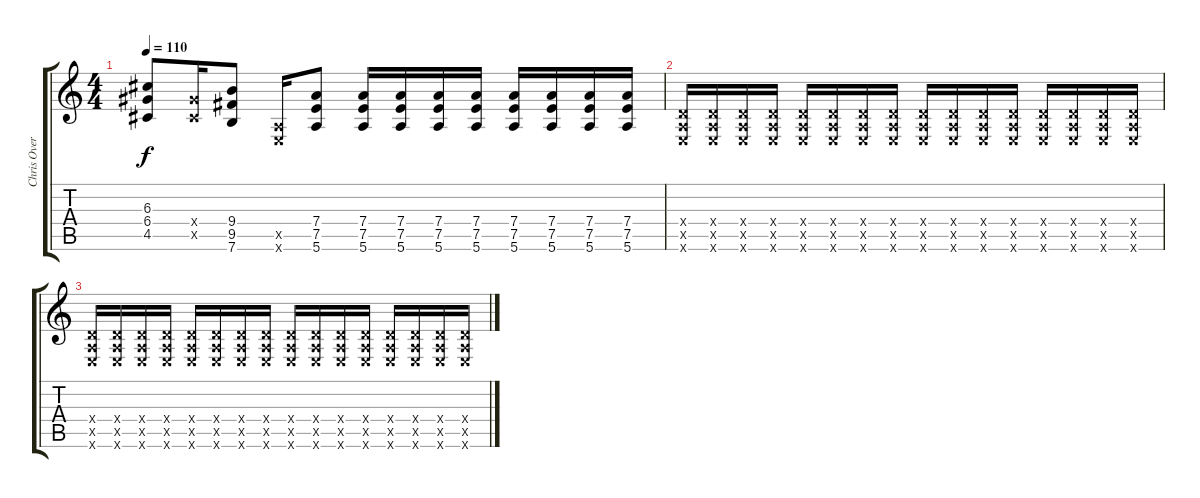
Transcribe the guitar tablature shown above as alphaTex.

\track ("Chris Overdub" "Chris Over") {instrument distortionguitar}
\staff {score tabs}
\tuning (E4 B3 G3 D3 A2 E2) {hide}
\ts (4 4)
\tempo 110
\clef g2
\ks c
(6.3 6.4 4.5).8{dy f} (6.4{x} 4.5{x}).16 (9.4 9.5 7.6).8 (0.5{x} 0.6{x}).16 (7.4 7.5 5.6).8 (7.4 7.5 5.6).16 (7.4 7.5 5.6).16 (7.4 7.5 5.6).16 (7.4 7.5 5.6).16 (7.4 7.5 5.6).16 (7.4 7.5 5.6).16 (7.4 7.5 5.6).16 (7.4 7.5 5.6).16 |
(0.4{x} 0.5{x} 0.6{x}).16 (0.4{x} 0.5{x} 0.6{x}).16 (0.4{x} 0.5{x} 0.6{x}).16 (0.4{x} 0.5{x} 0.6{x}).16 (0.4{x} 0.5{x} 0.6{x}).16 (0.4{x} 0.5{x} 0.6{x}).16 (0.4{x} 0.5{x} 0.6{x}).16 (0.4{x} 0.5{x} 0.6{x}).16 (0.4{x} 0.5{x} 0.6{x}).16 (0.4{x} 0.5{x} 0.6{x}).16 (0.4{x} 0.5{x} 0.6{x}).16 (0.4{x} 0.5{x} 0.6{x}).16 (0.4{x} 0.5{x} 0.6{x}).16 (0.4{x} 0.5{x} 0.6{x}).16 (0.4{x} 0.5{x} 0.6{x}).16 (0.4{x} 0.5{x} 0.6{x}).16 |
(0.4{x} 0.5{x} 0.6{x}).16 (0.4{x} 0.5{x} 0.6{x}).16 (0.4{x} 0.5{x} 0.6{x}).16 (0.4{x} 0.5{x} 0.6{x}).16 (0.4{x} 0.5{x} 0.6{x}).16 (0.4{x} 0.5{x} 0.6{x}).16 (0.4{x} 0.5{x} 0.6{x}).16 (0.4{x} 0.5{x} 0.6{x}).16 (0.4{x} 0.5{x} 0.6{x}).16 (0.4{x} 0.5{x} 0.6{x}).16 (0.4{x} 0.5{x} 0.6{x}).16 (0.4{x} 0.5{x} 0.6{x}).16 (0.4{x} 0.5{x} 0.6{x}).16 (0.4{x} 0.5{x} 0.6{x}).16 (0.4{x} 0.5{x} 0.6{x}).16 (0.4{x} 0.5{x} 0.6{x}).16
